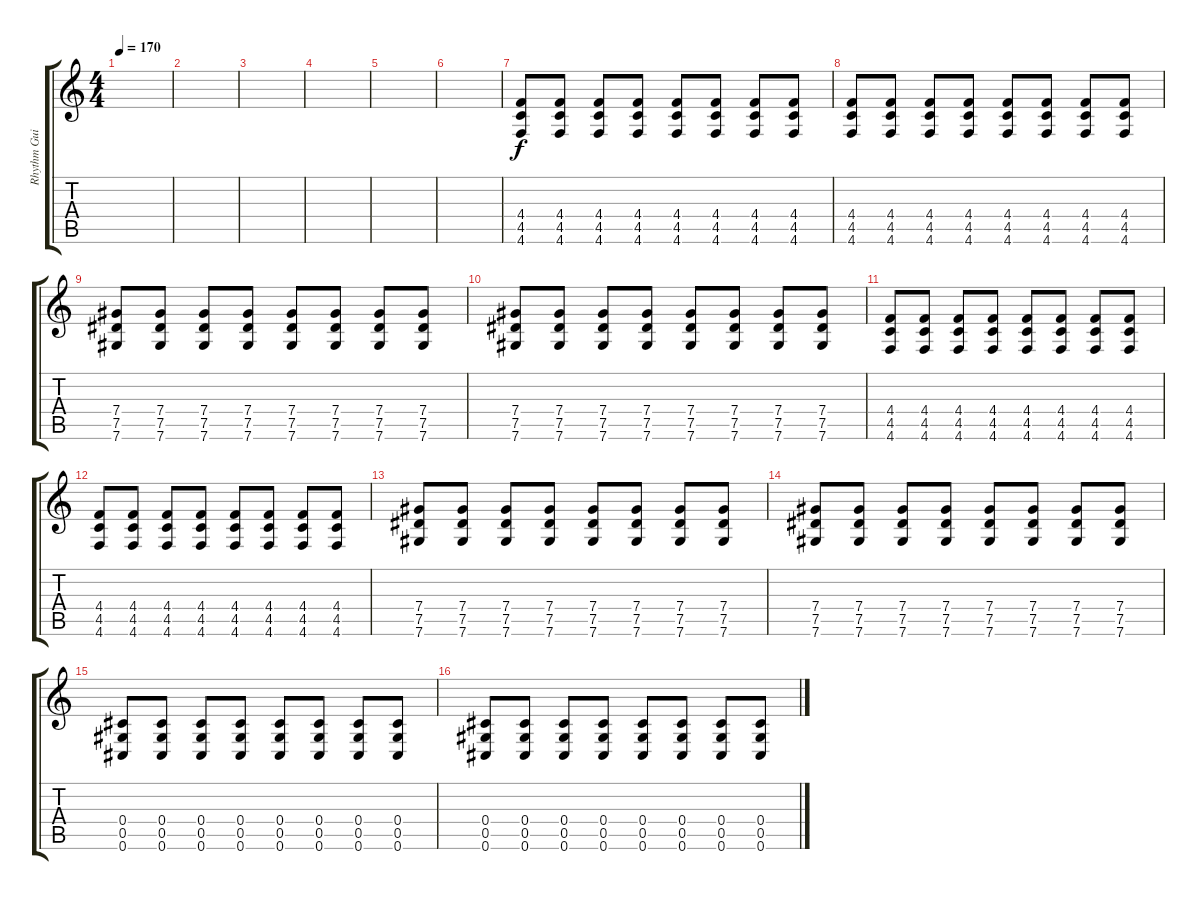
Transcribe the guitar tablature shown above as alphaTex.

\track ("Rhythm Guitar" "Rhythm Gui") {instrument distortionguitar}
\staff {score tabs}
\tuning (Eb4 Bb3 Gb3 Db3 Ab2 Db2) {hide}
\ts (4 4)
\tempo 170
\clef g2
\ks c
|
|
|
|
|
|
(4.4 4.5 4.6).8 (4.4 4.5 4.6).8 (4.4 4.5 4.6).8 (4.4 4.5 4.6).8 (4.4 4.5 4.6).8 (4.4 4.5 4.6).8 (4.4 4.5 4.6).8 (4.4 4.5 4.6).8 |
(4.4 4.5 4.6).8 (4.4 4.5 4.6).8 (4.4 4.5 4.6).8 (4.4 4.5 4.6).8 (4.4 4.5 4.6).8 (4.4 4.5 4.6).8 (4.4 4.5 4.6).8 (4.4 4.5 4.6).8 |
(7.4 7.5 7.6).8 (7.4 7.5 7.6).8 (7.4 7.5 7.6).8 (7.4 7.5 7.6).8 (7.4 7.5 7.6).8 (7.4 7.5 7.6).8 (7.4 7.5 7.6).8 (7.4 7.5 7.6).8 |
(7.4 7.5 7.6).8 (7.4 7.5 7.6).8 (7.4 7.5 7.6).8 (7.4 7.5 7.6).8 (7.4 7.5 7.6).8 (7.4 7.5 7.6).8 (7.4 7.5 7.6).8 (7.4 7.5 7.6).8 |
(4.4 4.5 4.6).8 (4.4 4.5 4.6).8 (4.4 4.5 4.6).8 (4.4 4.5 4.6).8 (4.4 4.5 4.6).8 (4.4 4.5 4.6).8 (4.4 4.5 4.6).8 (4.4 4.5 4.6).8 |
(4.4 4.5 4.6).8 (4.4 4.5 4.6).8 (4.4 4.5 4.6).8 (4.4 4.5 4.6).8 (4.4 4.5 4.6).8 (4.4 4.5 4.6).8 (4.4 4.5 4.6).8 (4.4 4.5 4.6).8 |
(7.4 7.5 7.6).8 (7.4 7.5 7.6).8 (7.4 7.5 7.6).8 (7.4 7.5 7.6).8 (7.4 7.5 7.6).8 (7.4 7.5 7.6).8 (7.4 7.5 7.6).8 (7.4 7.5 7.6).8 |
(7.4 7.5 7.6).8 (7.4 7.5 7.6).8 (7.4 7.5 7.6).8 (7.4 7.5 7.6).8 (7.4 7.5 7.6).8 (7.4 7.5 7.6).8 (7.4 7.5 7.6).8 (7.4 7.5 7.6).8 |
(0.4 0.5 0.6).8 (0.4 0.5 0.6).8 (0.4 0.5 0.6).8 (0.4 0.5 0.6).8 (0.4 0.5 0.6).8 (0.4 0.5 0.6).8 (0.4 0.5 0.6).8 (0.4 0.5 0.6).8 |
(0.4 0.5 0.6).8 (0.4 0.5 0.6).8 (0.4 0.5 0.6).8 (0.4 0.5 0.6).8 (0.4 0.5 0.6).8 (0.4 0.5 0.6).8 (0.4 0.5 0.6).8 (0.4 0.5 0.6).8
